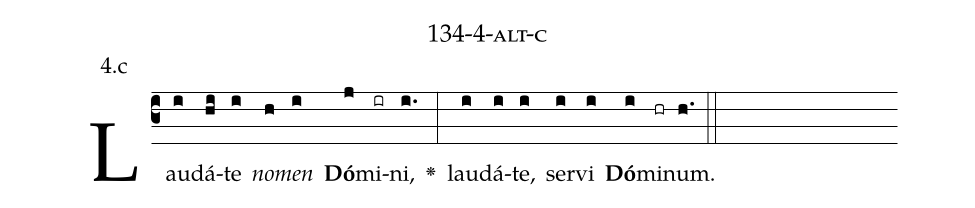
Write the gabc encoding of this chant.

name: 134-4-alt-c;
annotation: 4.c;
%%
(c3)Lau(i)dá(hi)te(i) <i>no</i>(h)<i>men</i>(i) <b>Dó</b>(j)mi(ir)ni,(i.) <v>\greheightstar</v>(:) lau(i)dá(i)te,(i) ser(i)vi(i) <b>Dó</b>(i)mi(hr)num.(h.) (::)


%E(i) u(i) o(i) u(i) a(i) e.(h.) (::)
